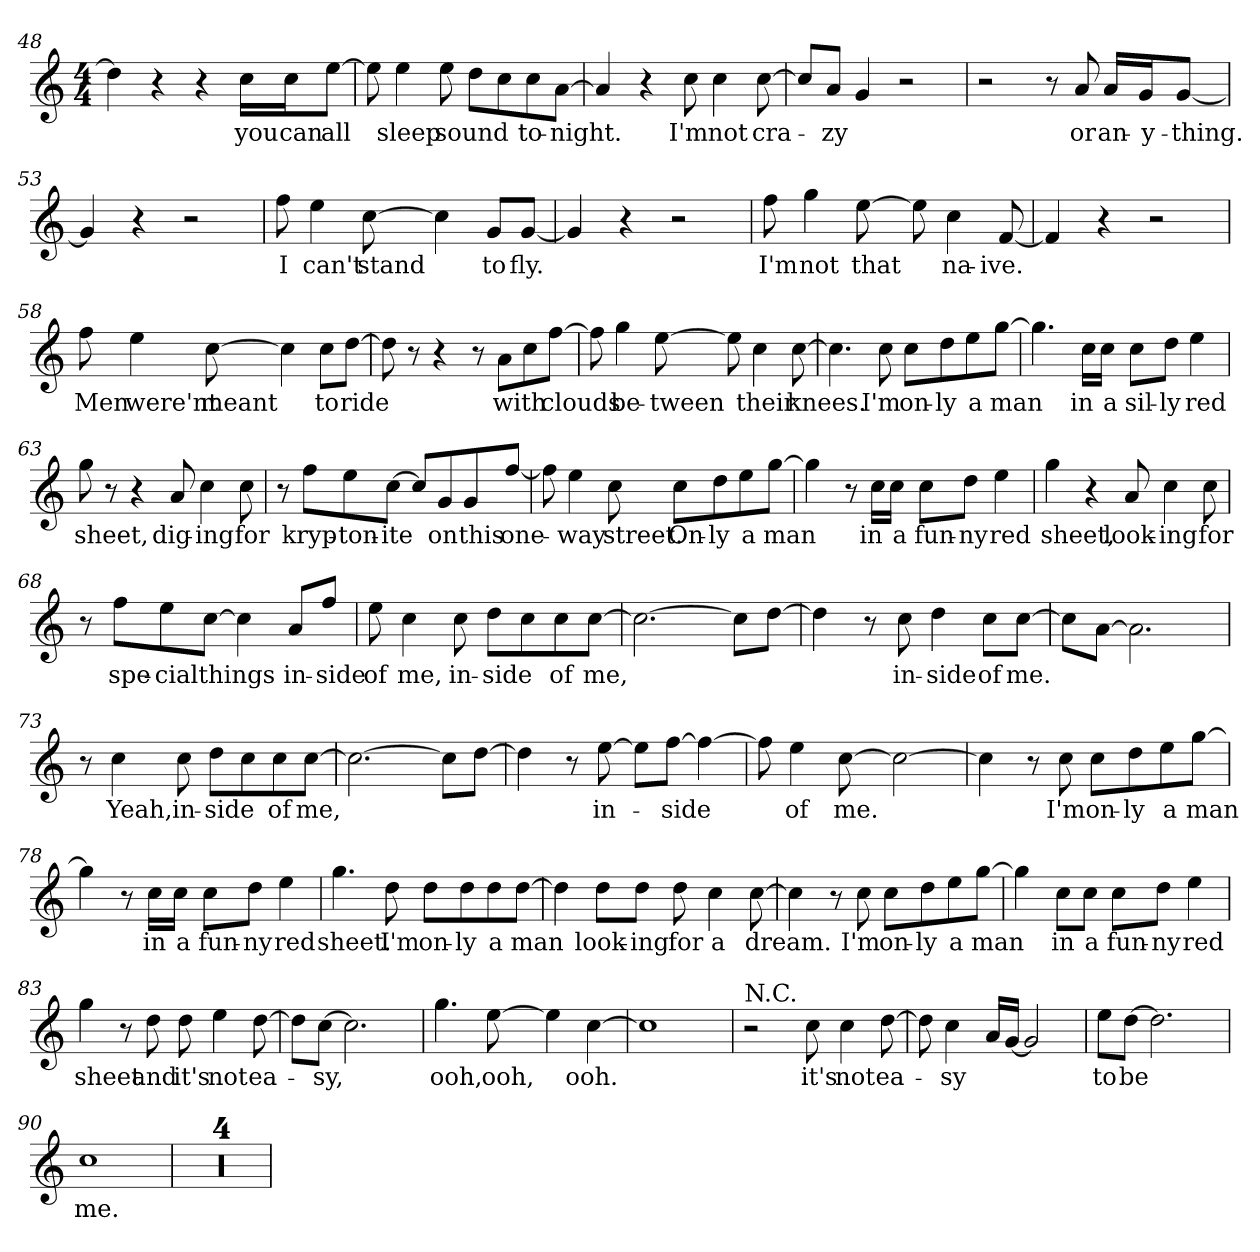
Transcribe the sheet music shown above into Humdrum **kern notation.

**kern	**text
*part1	*part1
*staff1	*staff1
!!LO:LB:g=z
*clefG2	*
*k[]	*
*C:	*
*M4/4	*
=48	=48
4dd\]	.
4r	.
4r	.
16cc\LL	you
16cc\J	can
[8ee\J	all
=49	=49
8ee\]	.
4ee\	sleep
8ee\	sound
8dd\L	.
8cc\	.
8cc\	to-
[8a\J	-night.
=50	=50
4a/]	.
4r	.
8cc\	I'm
4cc\	not
[8cc\	cra-
=51	=51
8cc/L]	.
8a/J	-zy
4g/	.
2r	.
!!LO:LB:g=z
=52	=52
2r	.
8r	.
8a/	or
16a/LL	an-
16g/J	-y-
[8g/J	-thing.
=53	=53
4g/]	.
4r	.
2r	.
=54	=54
8ff\	I
4ee\	can't
[8cc\	stand
4cc\]	.
8g/L	to
[8g/J	fly.
=55	=55
4g/]	.
4r	.
2r	.
!!LO:LB:g=z
=56	=56
8ff\	I'm
4gg\	not
[8ee\	that
8ee\]	.
4cc\	na-
[8f/	-ive.
=57	=57
4f/]	.
4r	.
2r	.
=58	=58
8ff\	Men
4ee\	were'nt
[8cc\	meant
4cc\]	.
8cc\L	to
[8dd\J	ride
!!LO:LB:g=z
=59	=59
8dd\]	.
8r	.
4r	.
8r	.
8a\L	with
8cc\	.
[8ff\J	clouds
=60	=60
8ff\]	.
4gg\	be-
[8ee\	-tween
8ee\]	.
4cc\	their
[8cc\	knees.
=61	=61
4.cc\]	.
8cc\	I'm
8cc\L	on-
8dd\	-ly
8ee\	a
[8gg\J	man
!!LO:LB:g=z
=62	=62
4.gg\]	.
16cc\LL	in
16cc\JJ	a
8cc\L	sil-
8dd\J	-ly
4ee\	red
=63	=63
8gg\	sheet,
8r	.
4r	.
8a/	dig-
4cc\	-ing
8cc\	for
=64	=64
8r	.
8ff\L	kryp-
8ee\	-ton-
[8cc\J	-ite
8cc/L]	.
8g/	on
8g/	this
[8ff/J	one-
!!LO:LB:g=z
=65	=65
8ff\]	.
4ee\	-way
8cc\	street.
8cc\L	On-
8dd\	-ly
8ee\	a
[8gg\J	man
=66	=66
4gg\]	.
8r	.
16cc\LL	in
16cc\JJ	a
8cc\L	fun-
8dd\J	-ny
4ee\	red
=67	=67
4gg\	sheet,
4r	.
8a/	look-
4cc\	-ing
8cc\	for
!!LO:PB:g=z
=68	=68
8r	.
8ff\L	spe-
8ee\	-cial
[8cc\J	things
4cc\]	.
8a/L	in-
8ff/J	-side
=69	=69
8ee\	of
4cc\	me,
8cc\	in-
8dd\L	-side
8cc\	.
8cc\	of
[8cc\J	me,
=70	=70
2.cc\_	.
8cc\L]	.
[8dd\J	.
!!LO:LB:g=z
=71	=71
4dd\]	.
8r	.
8cc\	in-
4dd\	-side
8cc\L	of
[8cc\J	me.
=72	=72
8cc\L]	.
[8a\J	.
2.a\]	.
=73	=73
8r	.
4cc\	Yeah,
8cc\	in-
8dd\L	-side
8cc\	.
8cc\	of
[8cc\J	me,
=74	=74
2.cc\_	.
8cc\L]	.
[8dd\J	.
=75	=75
4dd\]	.
8r	.
[8ee\	in-
8ee\L]	.
[8ff\J	-side
4ff\_	.
!!LO:LB:g=z
=76	=76
8ff\]	.
4ee\	of
[8cc\	me.
2cc\_	.
=77	=77
4cc\]	.
8r	.
8cc\	I'm
8cc\L	on-
8dd\	-ly
8ee\	a
[8gg\J	man
=78	=78
4gg\]	.
8r	.
16cc\LL	in
16cc\JJ	a
8cc\L	fun-
8dd\J	-ny
4ee\	red
!!LO:LB:g=z
=79	=79
4.gg\	sheet.
8dd\	I'm
8dd\L	on-
8dd\	-ly
8dd\	a
[8dd\J	man
=80	=80
4dd\]	.
8dd\L	look-
8dd\J	-ing
8dd\	for
4cc\	a
[8cc\	dream.
=81	=81
4cc\]	.
8r	.
8cc\	I'm
8cc\L	on-
8dd\	-ly
8ee\	a
[8gg\J	man
!!LO:LB:g=z
=82	=82
4gg\]	.
8cc\L	in
8cc\J	a
8cc\L	fun-
8dd\J	-ny
4ee\	red
=83	=83
4gg\	sheet
8r	.
8dd\	and
8dd\	it's
4ee\	not
[8dd\	ea-
=84	=84
8dd\L]	.
[8cc\J	-sy,
2.cc\]	.
=85	=85
4.gg\	ooh,
[8ee\	ooh,
4ee\]	.
[4cc\	ooh.
=86	=86
1cc]	.
!!LO:LB:g=z
=87	=87
!LO:TX:a:t=N.C.	!
2r	.
8cc\	it's
4cc\	not
[8dd\	ea-
=88	=88
8dd\]	.
4cc\	-sy
16a/LL	.
[16g/JJ	.
2g/]	.
=89	=89
8ee\L	to
[8dd\J	be
2.dd\]	.
=90	=90
1cc	me.
=91	=91
1r	.
=92	=92
1r	.
=93	=93
1r	.
==94	==94
1r	.
=	=
*-	*-
